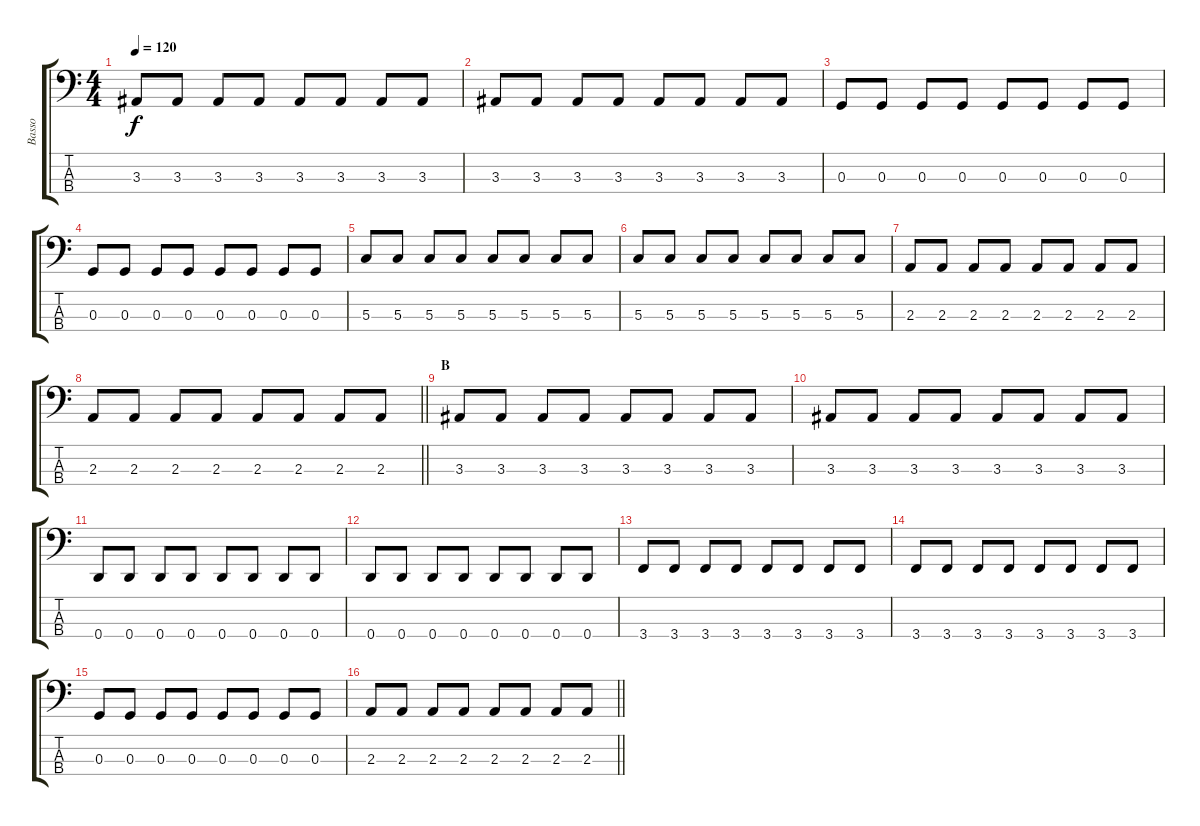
\track ("Basso" "Basso") {instrument electricbassfinger}
\staff {score tabs}
\tuning (F2 C2 G1 D1) {hide}
\ts (4 4)
\tempo 120
\clef f4
\ks c
3.3.8{dy f} 3.3.8 3.3.8 3.3.8 3.3.8 3.3.8 3.3.8 3.3.8 |
3.3.8 3.3.8 3.3.8 3.3.8 3.3.8 3.3.8 3.3.8 3.3.8 |
0.3.8 0.3.8 0.3.8 0.3.8 0.3.8 0.3.8 0.3.8 0.3.8 |
0.3.8 0.3.8 0.3.8 0.3.8 0.3.8 0.3.8 0.3.8 0.3.8 |
5.3.8 5.3.8 5.3.8 5.3.8 5.3.8 5.3.8 5.3.8 5.3.8 |
5.3.8 5.3.8 5.3.8 5.3.8 5.3.8 5.3.8 5.3.8 5.3.8 |
2.3.8 2.3.8 2.3.8 2.3.8 2.3.8 2.3.8 2.3.8 2.3.8 |
\barLineRight lightlight
2.3.8 2.3.8 2.3.8 2.3.8 2.3.8 2.3.8 2.3.8 2.3.8 |
\section ("" "B")
3.3.8 3.3.8 3.3.8 3.3.8 3.3.8 3.3.8 3.3.8 3.3.8 |
3.3.8 3.3.8 3.3.8 3.3.8 3.3.8 3.3.8 3.3.8 3.3.8 |
0.4.8 0.4.8 0.4.8 0.4.8 0.4.8 0.4.8 0.4.8 0.4.8 |
0.4.8 0.4.8 0.4.8 0.4.8 0.4.8 0.4.8 0.4.8 0.4.8 |
3.4.8 3.4.8 3.4.8 3.4.8 3.4.8 3.4.8 3.4.8 3.4.8 |
3.4.8 3.4.8 3.4.8 3.4.8 3.4.8 3.4.8 3.4.8 3.4.8 |
0.3.8 0.3.8 0.3.8 0.3.8 0.3.8 0.3.8 0.3.8 0.3.8 |
\barLineRight lightlight
2.3.8 2.3.8 2.3.8 2.3.8 2.3.8 2.3.8 2.3.8 2.3.8
